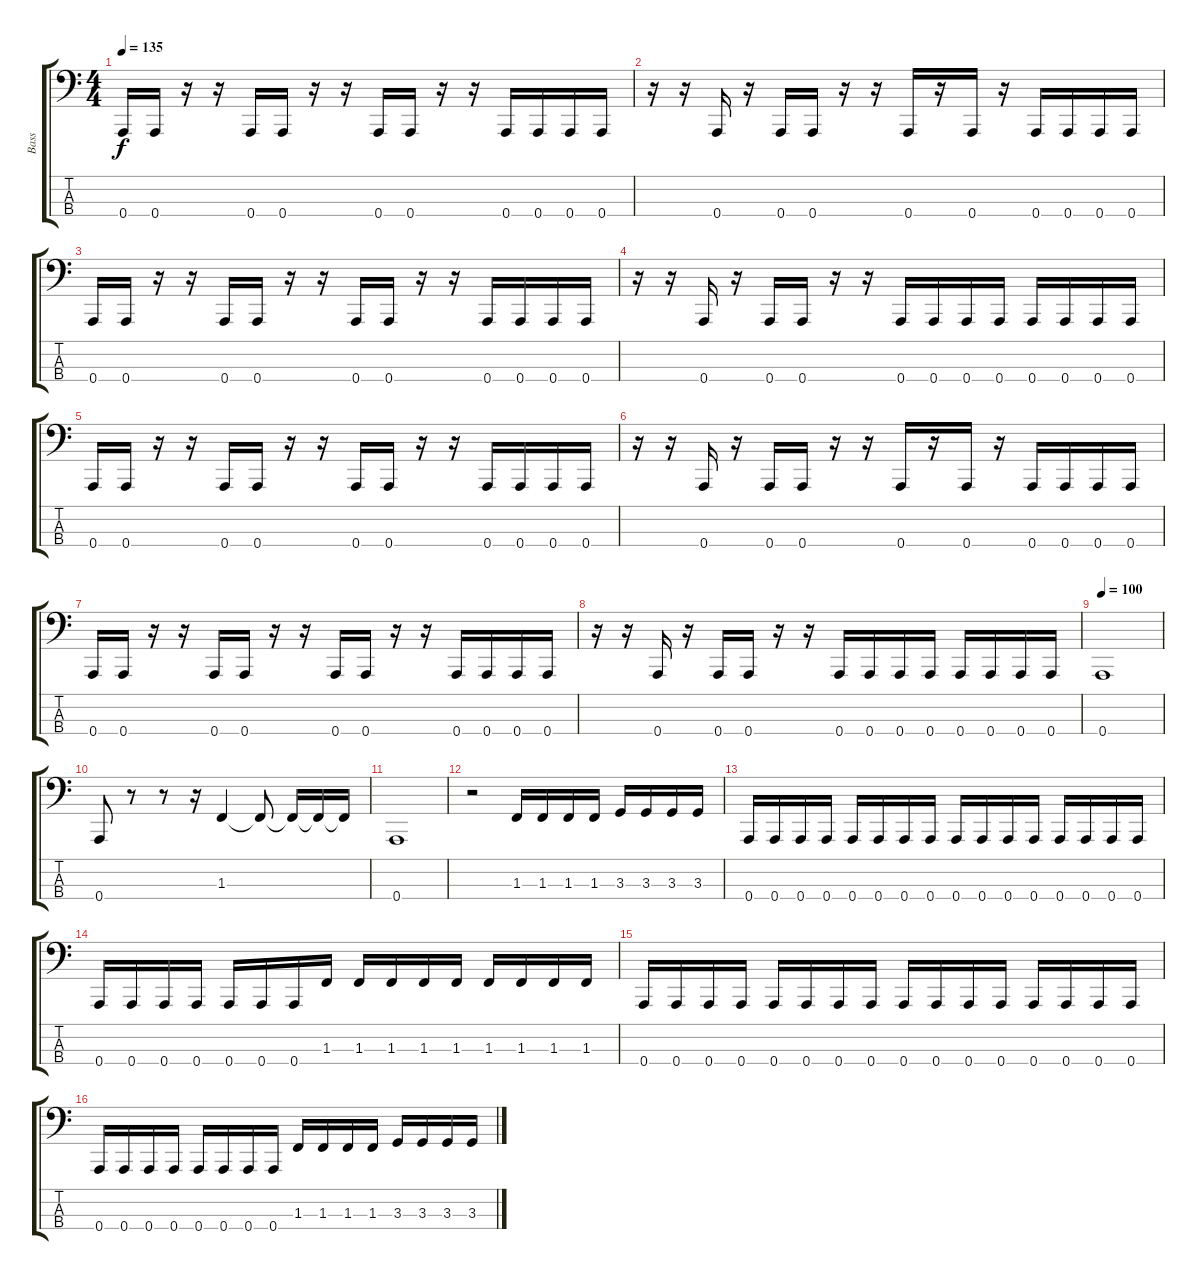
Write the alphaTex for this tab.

\track ("Bass" "Bass") {instrument electricbassfinger}
\staff {score tabs}
\tuning (D2 A1 E1 A0) {hide}
\ts (4 4)
\tempo 135
\clef f4
\ks c
0.4.16{dy f} 0.4.16 r.16 r.16 0.4.16 0.4.16 r.16 r.16 0.4.16 0.4.16 r.16 r.16 0.4.16 0.4.16 0.4.16 0.4.16 |
r.16 r.16 0.4.16 r.16 0.4.16 0.4.16 r.16 r.16 0.4.16 r.16 0.4.16 r.16 0.4.16 0.4.16 0.4.16 0.4.16 |
0.4.16 0.4.16 r.16 r.16 0.4.16 0.4.16 r.16 r.16 0.4.16 0.4.16 r.16 r.16 0.4.16 0.4.16 0.4.16 0.4.16 |
r.16 r.16 0.4.16 r.16 0.4.16 0.4.16 r.16 r.16 0.4.16 0.4.16 0.4.16 0.4.16 0.4.16 0.4.16 0.4.16 0.4.16 |
0.4.16 0.4.16 r.16 r.16 0.4.16 0.4.16 r.16 r.16 0.4.16 0.4.16 r.16 r.16 0.4.16 0.4.16 0.4.16 0.4.16 |
r.16 r.16 0.4.16 r.16 0.4.16 0.4.16 r.16 r.16 0.4.16 r.16 0.4.16 r.16 0.4.16 0.4.16 0.4.16 0.4.16 |
0.4.16 0.4.16 r.16 r.16 0.4.16 0.4.16 r.16 r.16 0.4.16 0.4.16 r.16 r.16 0.4.16 0.4.16 0.4.16 0.4.16 |
r.16 r.16 0.4.16 r.16 0.4.16 0.4.16 r.16 r.16 0.4.16 0.4.16 0.4.16 0.4.16 0.4.16 0.4.16 0.4.16 0.4.16 |
\tempo 100
0.4.1 |
0.4.8 r.8 r.8 r.16 1.3.4 1.3{t}.8 1.3{t}.16 1.3{t}.16 1.3{t}.16 |
0.4.1 |
r.2 1.3.16 1.3.16 1.3.16 1.3.16 3.3.16 3.3.16 3.3.16 3.3.16 |
0.4.16 0.4.16 0.4.16 0.4.16 0.4.16 0.4.16 0.4.16 0.4.16 0.4.16 0.4.16 0.4.16 0.4.16 0.4.16 0.4.16 0.4.16 0.4.16 |
0.4.16 0.4.16 0.4.16 0.4.16 0.4.16 0.4.16 0.4.16 1.3.16 1.3.16 1.3.16 1.3.16 1.3.16 1.3.16 1.3.16 1.3.16 1.3.16 |
0.4.16 0.4.16 0.4.16 0.4.16 0.4.16 0.4.16 0.4.16 0.4.16 0.4.16 0.4.16 0.4.16 0.4.16 0.4.16 0.4.16 0.4.16 0.4.16 |
0.4.16 0.4.16 0.4.16 0.4.16 0.4.16 0.4.16 0.4.16 0.4.16 1.3.16 1.3.16 1.3.16 1.3.16 3.3.16 3.3.16 3.3.16 3.3.16
